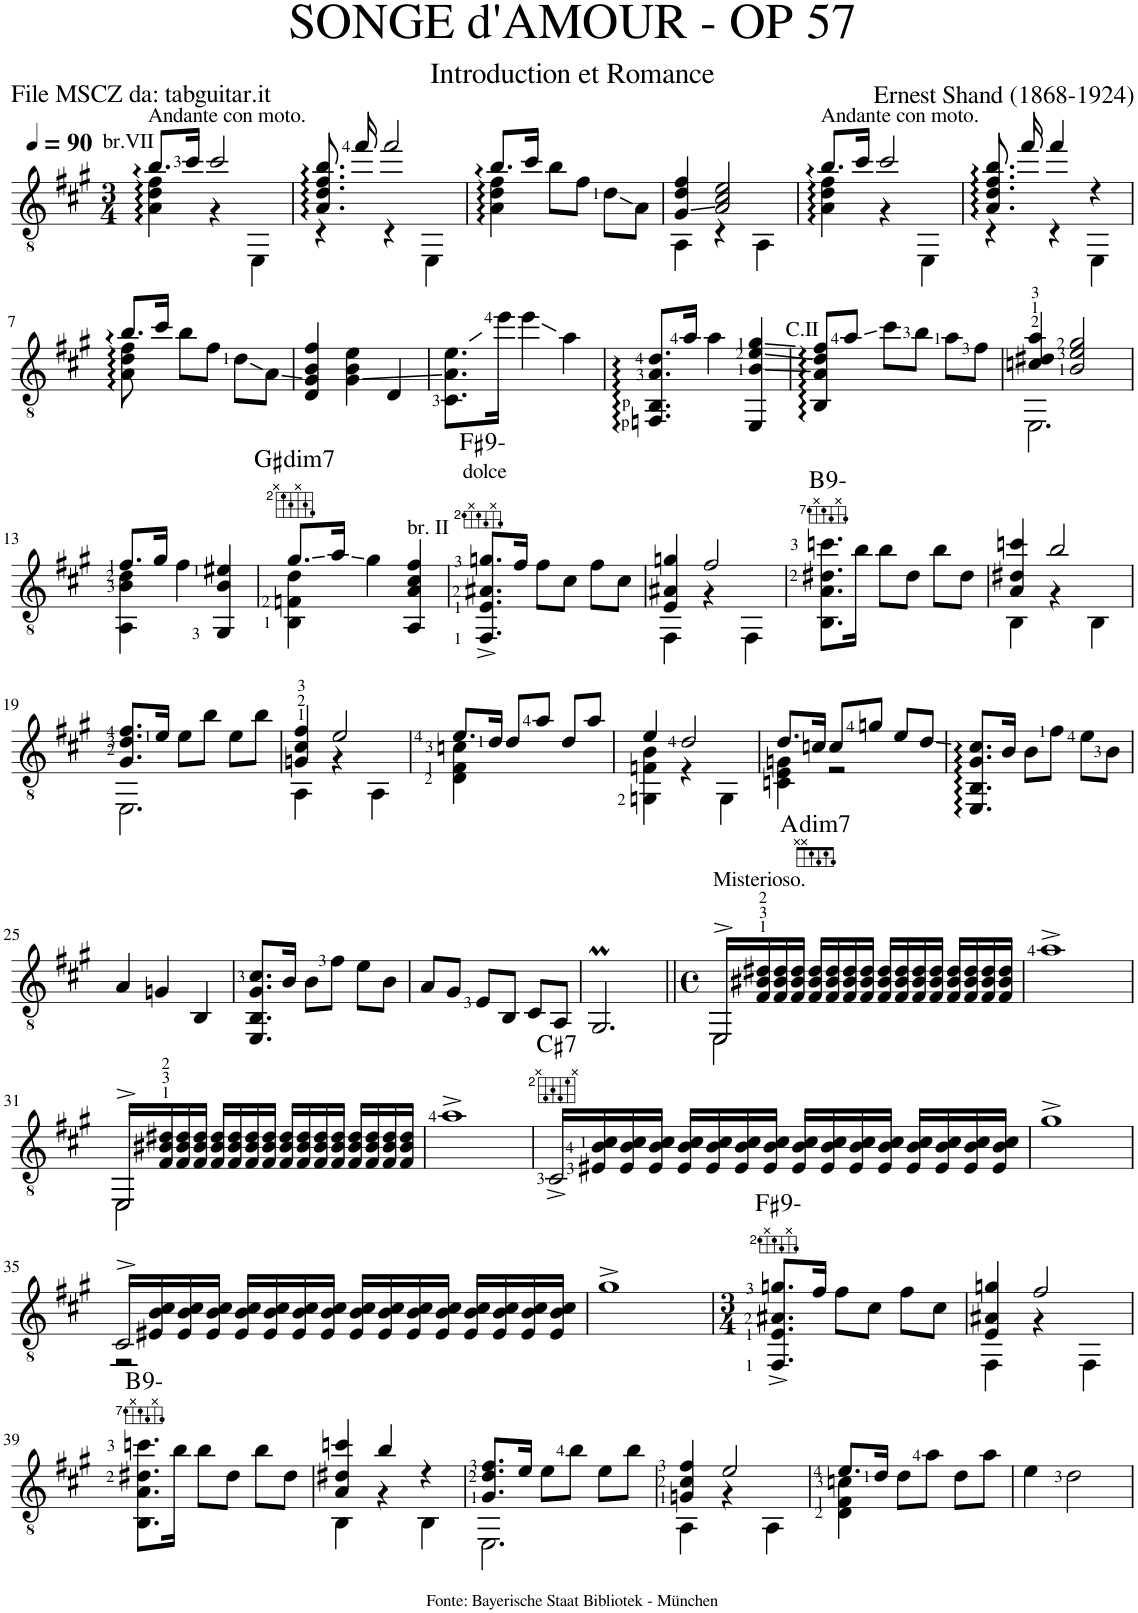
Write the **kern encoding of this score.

**kern	**harte
*part1	*part1
*staff1	*
*I"Guitar	*
*I'Guit.	*
*clefGv2	*
*k[f#c#g#]	*
*M3/4	*
*MM90	*
=1	=1
*^	*
!LO:TX:a:t=Andante con moto.	!	!
!LO:TX:a:t=br.VII	!	!
8.b/L	4A\ 4d\ 4f#\	.
16cc#/Jk	.	.
2cc#/	4r	.
.	4EE\	.
=2	=2	=2
8.A/ 8.d/ 8.f#/ 8.b/	4r	.
16ff#/	.	.
2ff#/	4r	.
.	4EE\	.
=3	=3	=3
8.b/L	4A\ 4d\ 4f#\	.
16cc#/Jk	.	.
8b\L	2ryy	.
8f#\J	.	.
8d\L	.	.
8A\J	.	.
=4	=4	=4
4G#/ 4d/ 4f#/	4AA\	.
2A/ 2c#/ 2e/	4r	.
.	4AA\	.
=5	=5	=5
!LO:TX:a:t=Andante con moto.	!	!
8.b/L	4A\ 4d\ 4f#\	.
16cc#/Jk	.	.
2cc#/	4r	.
.	4EE\	.
=6	=6	=6
8.A/ 8.d/ 8.f#/ 8.b/	4r	.
16ff#/	.	.
4ff#/	4r	.
4r	4EE\	.
!!LO:LB:g=z	!!
=7	=7	=7
8.b/L	8A\ 8d\ 8f#\	.
.	2ryy	.
16cc#/Jk	.	.
8b\L	.	.
8f#\J	.	.
8d\L	.	.
8A\J	8ryy	.
*v	*v	*
=8	=8
4D/ 4G#/ 4B/ 4f#/	.
4G#\ 4B\ 4e\	.
4D/	.
=9	=9
8.C#\ 8.A\ 8.e\L	.
16ee\Jk	.
4ee\	.
4a\	.
=10	=10
8.FFn/ 8.BB/ 8.A/ 8.d/L	.
16a/Jk	.
4a\	.
4EE/ 4B/ 4e/ 4g#/	.
=11	=11
!LO:TX:a:t=C.II	!
8BB/ 8A/ 8d/ 8f#/L	.
8a/J	.
8cc#\L	.
8b\J	.
8a\L	.
8f#\J	.
=12	=12
*^	*
4cn/ 4d#X/ 4a/	2.EE\	.
2B/ 2e/ 2g#/	.	.
!!LO:LB:g=z	!!
=13	=13	=13
8.f#/L	4AA\ 4B\ 4d\	.
16g#/Jk	.	.
4f#\	2ryy	.
4GG#/ 4B/ 4e#X/	.	.
=14	=14	=14
!	!	!LO:H:kt=dim7
8.g#/L	4BB\ 4Fn\ 4d\	G#:dim7
16a/Jk	.	.
4g#\	2ryy	.
!LO:TX:a:t=br. II	!	!
4AA/ 4A/ 4c#/ 4f#/	.	.
*v	*v	*
=15	=15
!LO:TX:a:t=dolce	!
8.FF#/^ 8.E/^ 8.A#X/^ 8.gn/^L	F#:maj(b9)
16f#/Jk	.
8f#\L	.
8c#\J	.
8f#\L	.
8c#\J	.
=16	=16
*^	*
4E/ 4A#X/ 4gn/	4FF#\	.
2f#/	4r	.
.	4FF#\	.
*v	*v	*
=17	=17
8.BB\ 8.A\ 8.d#X\ 8.ccn\L	B:maj(b9)
16b\Jk	.
8b\L	.
8d#\J	.
8b\L	.
8d#\J	.
=18	=18
*^	*
4A/ 4d#X/ 4ccn/	4BB\	.
2b/	4r	.
.	4BB\	.
!!LO:LB:g=z	!!
=19	=19	=19
8.G#/ 8.d/ 8.f#/L	2.EE\	.
16e/Jk	.	.
8e\L	.	.
8b\J	.	.
8e\L	.	.
8b\J	.	.
=20	=20	=20
4Gn/ 4c#/ 4f#/	4AA\	.
2e/	4r	.
.	4AA\	.
=21	=21	=21
8.e/L	4D\ 4F#\ 4cn\	.
16d/Jk	.	.
8d/L	2ryy	.
8a/J	.	.
8d/L	.	.
8a/J	.	.
=22	=22	=22
4e/	4GGn\ 4Fn\ 4B\	.
2d/	4r	.
.	4GG\	.
=23	=23	=23
8.d/L	4Cn\ 4E\ 4Gn\	.
16cn/Jk	.	.
8c/L	2r	.
8gn/J	.	.
8e/L	.	.
8d/J	.	.
*v	*v	*
=24	=24
8.EE/ 8.BB/ 8.G#/ 8.c#/L	.
16B/Jk	.
8B\L	.
8f#\J	.
8e\L	.
8B\J	.
!!LO:LB:g=z
=25	=25
4A/	.
4Gn/	.
4BB/	.
=26	=26
8.EE/ 8.BB/ 8.G#/ 8.c#/L	.
16B/Jk	.
8B\L	.
8f#\J	.
8e\L	.
8B\J	.
=27	=27
8A/L	.
8G#/J	.
8E/L	.
8BB/J	.
8C#/L	.
8AA/J	.
=28	=28
2.GG#m/	.
=29||	=29||
*M4/4	*
*met(c)	*
!LO:TX:a:t=Misterioso.	!
!LO:N:head=open	!
*^	*
16EE^/LL	2EE\	.
16F#/ 16B#X/ 16d#X/	.	.
16F#/ 16B#/ 16d#/	.	.
16F#/ 16B#/ 16d#/JJ	.	.
!	!	!LO:H:kt=dim7
16F#/ 16B#/ 16d#/LL	.	A:dim7
16F#/ 16B#/ 16d#/	.	.
16F#/ 16B#/ 16d#/	.	.
16F#/ 16B#/ 16d#/JJ	.	.
16F#/ 16B#/ 16d#/LL	2ryy	.
16F#/ 16B#/ 16d#/	.	.
16F#/ 16B#/ 16d#/	.	.
16F#/ 16B#/ 16d#/JJ	.	.
16F#/ 16B#/ 16d#/LL	.	.
16F#/ 16B#/ 16d#/	.	.
16F#/ 16B#/ 16d#/	.	.
16F#/ 16B#/ 16d#/JJ	.	.
*v	*v	*
=30	=30
1a^	.
!!LO:LB:g=z
=31	=31
!LO:N:head=open	!
*^	*
16EE^/LL	2EE\	.
16F#/ 16B#X/ 16d#X/	.	.
16F#/ 16B#/ 16d#/	.	.
16F#/ 16B#/ 16d#/JJ	.	.
16F#/ 16B#/ 16d#/LL	.	.
16F#/ 16B#/ 16d#/	.	.
16F#/ 16B#/ 16d#/	.	.
16F#/ 16B#/ 16d#/JJ	.	.
16F#/ 16B#/ 16d#/LL	2ryy	.
16F#/ 16B#/ 16d#/	.	.
16F#/ 16B#/ 16d#/	.	.
16F#/ 16B#/ 16d#/JJ	.	.
16F#/ 16B#/ 16d#/LL	.	.
16F#/ 16B#/ 16d#/	.	.
16F#/ 16B#/ 16d#/	.	.
16F#/ 16B#/ 16d#/JJ	.	.
*v	*v	*
=32	=32
1a^	.
=33	=33
!LO:N:head=open	!LO:H:kt=7
16C#^/LL	C#:7
16E#X/ 16B/ 16c#/	.
16E#/ 16B/ 16c#/	.
16E#/ 16B/ 16c#/JJ	.
16E#/ 16B/ 16c#/LL	.
16E#/ 16B/ 16c#/	.
16E#/ 16B/ 16c#/	.
16E#/ 16B/ 16c#/JJ	.
16E#/ 16B/ 16c#/LL	.
16E#/ 16B/ 16c#/	.
16E#/ 16B/ 16c#/	.
16E#/ 16B/ 16c#/JJ	.
16E#/ 16B/ 16c#/LL	.
16E#/ 16B/ 16c#/	.
16E#/ 16B/ 16c#/	.
16E#/ 16B/ 16c#/JJ	.
=34	=34
1g#^	.
!!LO:LB:g=z
=35	=35
!LO:N:head=open	!
*^	*
16C#^/LL	2r	.
16E#X/ 16B/ 16c#/	.	.
16E#/ 16B/ 16c#/	.	.
16E#/ 16B/ 16c#/JJ	.	.
16E#/ 16B/ 16c#/LL	.	.
16E#/ 16B/ 16c#/	.	.
16E#/ 16B/ 16c#/	.	.
16E#/ 16B/ 16c#/JJ	.	.
16E#/ 16B/ 16c#/LL	2ryy	.
16E#/ 16B/ 16c#/	.	.
16E#/ 16B/ 16c#/	.	.
16E#/ 16B/ 16c#/JJ	.	.
16E#/ 16B/ 16c#/LL	.	.
16E#/ 16B/ 16c#/	.	.
16E#/ 16B/ 16c#/	.	.
16E#/ 16B/ 16c#/JJ	.	.
*v	*v	*
=36	=36
1g#^	.
=37	=37
*M3/4	*
8.FF#/^ 8.E/^ 8.A#X/^ 8.gn/^L	F#:maj(b9)
16f#/Jk	.
8f#\L	.
8c#\J	.
8f#\L	.
8c#\J	.
=38	=38
*^	*
4E/ 4A#X/ 4gn/	4FF#\	.
2f#/	4r	.
.	4FF#\	.
*v	*v	*
!!LO:LB:g=z
=39	=39
8.BB\ 8.A\ 8.d#X\ 8.ccn\L	B:maj(b9)
16b\Jk	.
8b\L	.
8d#\J	.
8b\L	.
8d#\J	.
=40	=40
*^	*
4A/ 4d#X/ 4ccn/	4BB\	.
4b/	4r	.
4r	4BB\	.
=41	=41	=41
8.G#/ 8.d/ 8.f#/L	2.EE\	.
16e/Jk	.	.
8e\L	.	.
8b\J	.	.
8e\L	.	.
8b\J	.	.
=42	=42	=42
4Gn/ 4c#/ 4f#/	4AA\	.
2e/	4r	.
.	4AA\	.
=43	=43	=43
8.e/L	4D\ 4F#\ 4cn\	.
16d/Jk	.	.
8d\L	2ryy	.
8a\J	.	.
8d\L	.	.
8a\J	.	.
*v	*v	*
=44	=44
4e\	.
2d\	.
=	=
*-	*-
